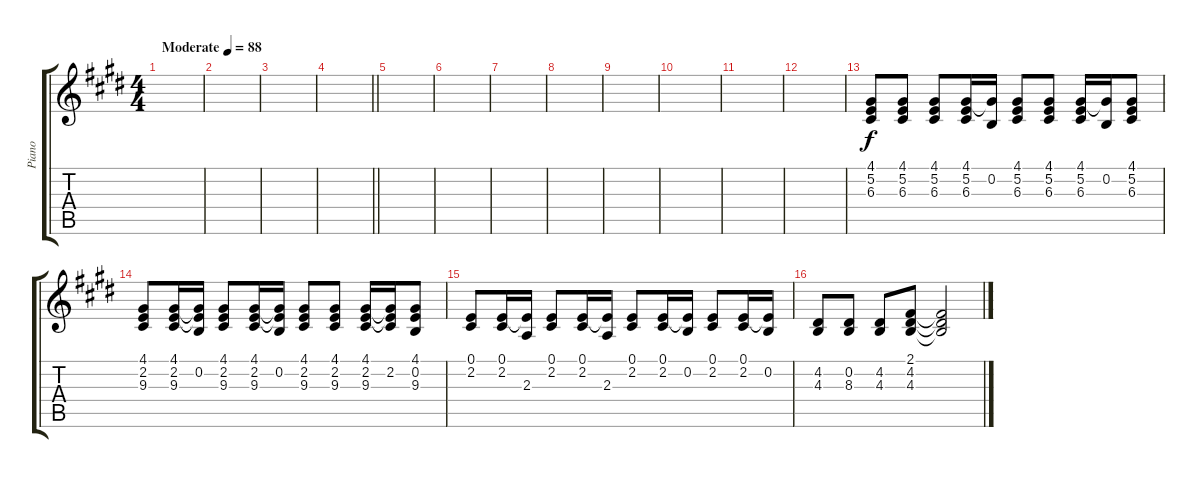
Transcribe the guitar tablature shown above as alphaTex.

\track ("Piano" "Piano") {instrument brightacousticpiano}
\staff {score tabs}
\tuning (E4 B3 G3 D3 A2 E2) {hide}
\ts (4 4)
\tempo (88 "Moderate")
\clef g2
\ks e
|
|
|
\barLineRight lightlight
|
|
|
|
|
|
|
|
|
(4.1 5.2 6.3).8 (4.1 5.2 6.3).8 (4.1 5.2 6.3).8 (4.1 5.2 6.3).16 (4.1{t} 0.2).16 (4.1 5.2 6.3).8 (4.1 5.2 6.3).8 (4.1 5.2 6.3).16 (4.1{t} 0.2).16 (4.1 5.2 6.3).8 |
(4.1 2.2 9.3).8 (4.1 2.2 9.3).16 (4.1{t} 0.2 9.3{t}).16 (4.1 2.2 9.3).8 (4.1 2.2 9.3).16 (4.1{t} 0.2 9.3{t}).16 (4.1 2.2 9.3).8 (4.1 2.2 9.3).8 (4.1 2.2 9.3).16 (4.1{t} 2.2 9.3{t}).16 (4.1 0.2 9.3).8 |
(0.1 2.2).8 (0.1 2.2).16 (0.1{t} 2.3).16 (0.1 2.2).8 (0.1 2.2).16 (0.1{t} 2.3).16 (0.1 2.2).8 (0.1 2.2).16 (0.1{t} 0.2).16 (0.1 2.2).8 (0.1 2.2).16 (0.1{t} 0.2).16 |
(4.2 4.3).8 (0.2 8.3).8 (4.2 4.3).8 (2.1 4.2 4.3).8 (2.1{t} 4.2{t} 4.3{t}).2
